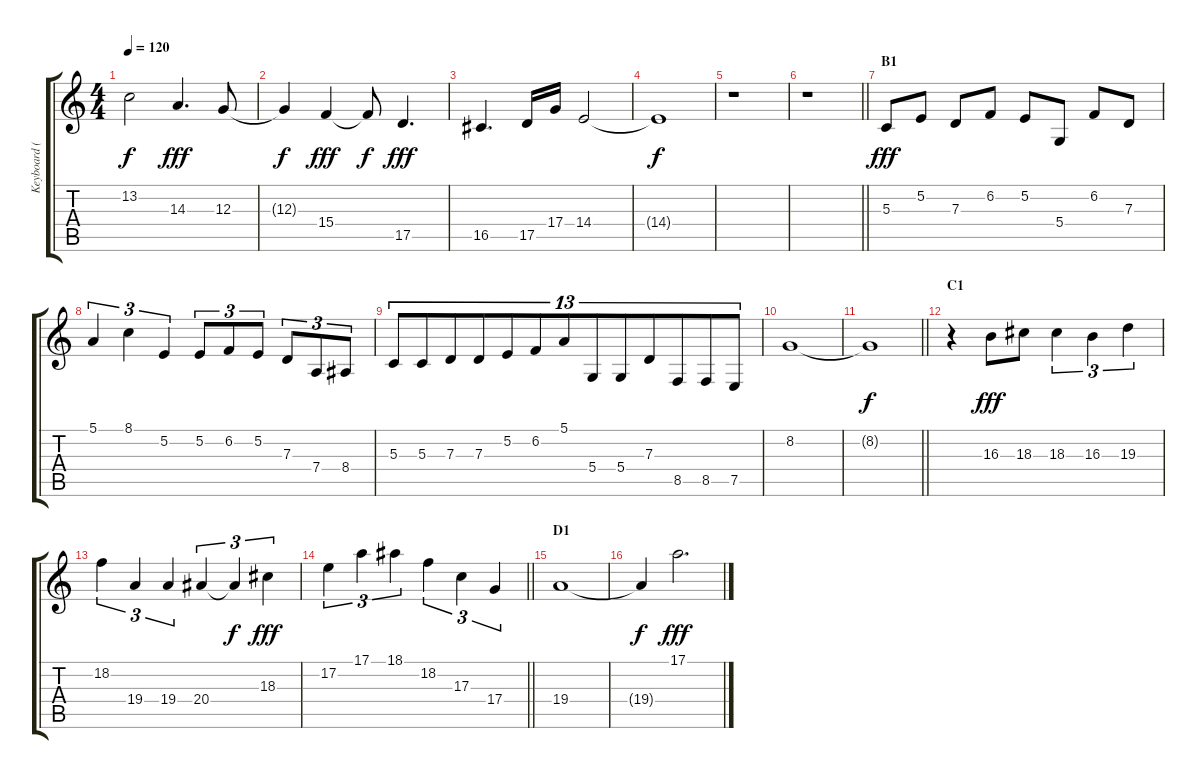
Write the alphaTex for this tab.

\track ("Keyboard (Eddie Jobson)" "Keyboard (") {instrument synthbrass2}
\staff {score tabs}
\tuning (E4 B3 G3 D3 A2 E2) {hide}
\ts (4 4)
\tempo 120
\clef g2
\ks c
13.2{t}.2{dy f} 14.3.4{d dy fff} 12.3.8 |
12.3{t}.4{dy f} 15.4.4{dy fff} 15.4{t}.8{dy f} 17.5.4{d dy fff} |
16.5.4{d} 17.5.16 17.4.16 14.4.2 |
14.4{t}.1{dy f} |
r.1 |
\barLineRight lightlight
r.1 |
\section ("" "B1")
5.3.8{dy fff} 5.2.8 7.3.8 6.2.8 5.2.8 5.4.8 6.2.8 7.3.8 |
5.1.4{tu (3 2)} 8.1.4{tu (3 2)} 5.2.4{tu (3 2)} 5.2.8{tu (3 2)} 6.2.8{tu (3 2)} 5.2.8{tu (3 2)} 7.3.8{tu (3 2)} 7.4.8{tu (3 2)} 8.4.8{tu (3 2)} |
5.3.8{tu (13 8)} 5.3.8{tu (13 8)} 7.3.8{tu (13 8)} 7.3.8{tu (13 8)} 5.2.8{tu (13 8)} 6.2.8{tu (13 8)} 5.1.8{tu (13 8)} 5.4.8{tu (13 8)} 5.4.8{tu (13 8)} 7.3.8{tu (13 8)} 8.5.8{tu (13 8)} 8.5.8{tu (13 8)} 7.5.8{tu (13 8)} |
8.2.1 |
\barLineRight lightlight
8.2{t}.1{dy f} |
\section ("" "C1")
r.4 16.3.8{dy fff} 18.3.8 18.3.4{tu (3 2)} 16.3.4{tu (3 2)} 19.3.4{tu (3 2)} |
18.2.4{tu (3 2)} 19.4.4{tu (3 2)} 19.4.4{tu (3 2)} 20.4.4{tu (3 2)} 20.4{t}.4{tu (3 2) dy f} 18.3.4{tu (3 2) dy fff} |
\barLineRight lightlight
17.2.4{tu (3 2)} 17.1.4{tu (3 2)} 18.1.4{tu (3 2)} 18.2.4{tu (3 2)} 17.3.4{tu (3 2)} 17.4.4{tu (3 2)} |
\section ("" "D1")
19.4.1 |
19.4{t}.4{dy f} 17.1.2{d dy fff}
